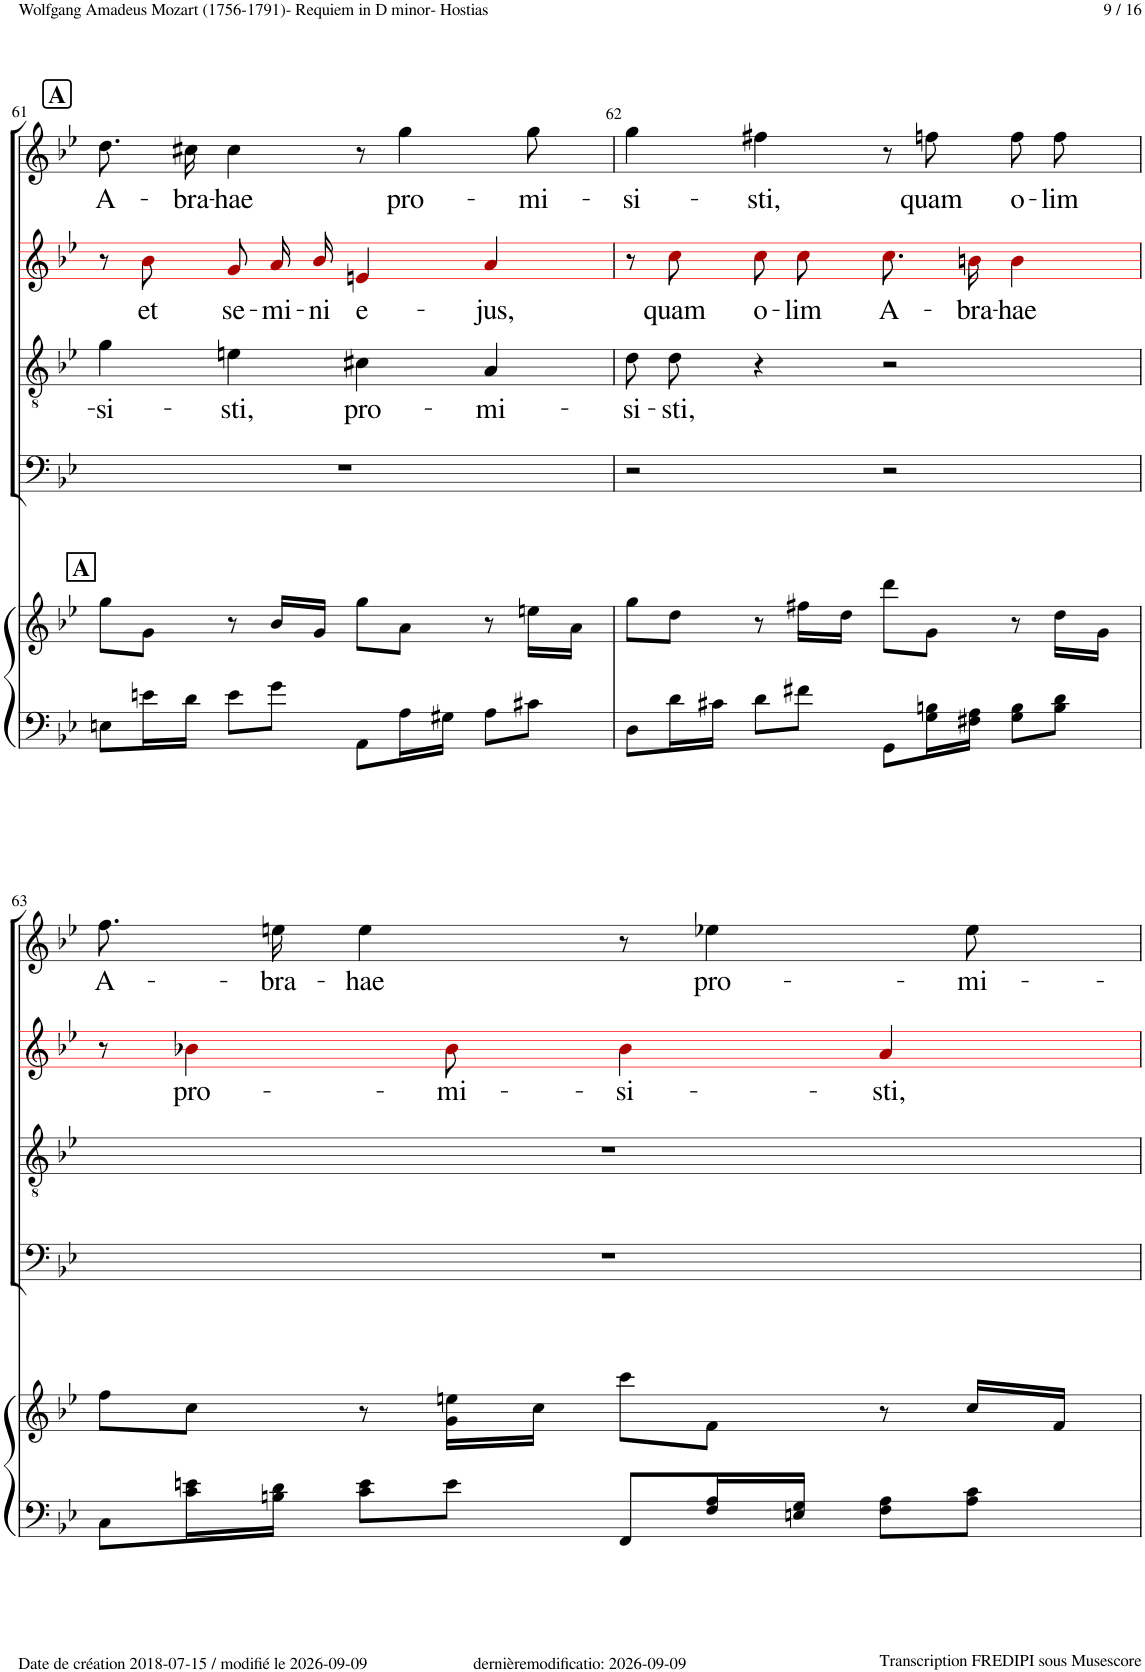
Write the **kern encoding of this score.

**kern	**kern	**kern	**kern	**text	**kern	**text	**kern	**text
*part5	*part5	*part4	*part3	*part3	*part2	*part2	*part1	*part1
*staff6	*staff5	*staff4	*staff3	*staff3	*staff2	*staff2	*staff1	*staff1
*I"Piano	*	*I"Bass	*I"Tenor	*	*I"Alto	*	*I"Soprano	*
*I'Pno	*	*	*	*	*	*	*	*
!!LO:PB:g=z
*clefF4	*clefG2	*clefF4	*clefGv2	*	*clefG2	*	*clefG2	*
*	*	*	*	*	*ITrd1c2	*	*	*
*k[b-e-]	*k[b-e-]	*k[b-e-]	*k[b-e-]	*	*k[b-e-]	*	*k[b-e-]	*
*M4/4	*M4/4	*M4/4	*M4/4	*	*M4/4	*	*M4/4	*
*met(c)	*met(c)	*met(c)	*met(c)	*	*met(c)	*	*met(c)	*
!!LO:REH:place=s1:a:B:cj:fs=14:t=A
=61	=61	=61	=61	=61	=61	=61	=61	=61
!	!LO:TX:a:B:t=A	!	!	!	!	!	!	!
!	!	!	!	!LO:LY:b	!	!	!	!LO:LY:b
8En\L	8gg\L	1r	4g!\	-si-	8r	.	8.dd!\L	A-
!	!	!	!	!	!	!LO:LY:b	!	!
16en\L	8g\J	.	.	.	8b-!i\	et	.	.
!	!	!	!	!	!	!	!	!LO:LY:b
16d\JJ	.	.	.	.	.	.	16cc#X!\Jk	-bra-
!	!	!	!	!LO:LY:b	!	!LO:LY:b	!	!LO:LY:b
8e\L	8r	.	4en'~!\	-sti,	8g!i/L	se-	4cc#!\	-hae
!	!	!	!	!	!	!LO:LY:b	!	!
8g\J	16b-/LL	.	.	.	16a!i/L	-mi-	.	.
!	!	!	!	!	!	!LO:LY:b	!	!
.	16g/JJ	.	.	.	16b-!i/JJ	-ni	.	.
!	!	!	!	!LO:LY:b	!	!LO:LY:b	!	!
8AA\L	8gg\L	.	4c#X!\	pro-	4en!i/	e-	8r	.
!	!	!	!	!	!	!	!	!LO:LY:b
16A\L	8a\J	.	.	.	.	.	4gg!\	pro-
16G#X\JJ	.	.	.	.	.	.	.	.
!	!	!	!	!LO:LY:b	!	!LO:LY:b	!	!
8A\L	8r	.	4A!/	-mi-	4a!i/	-jus,	.	.
!	!	!	!	!	!	!	!	!LO:LY:b
8c#X\J	16een\LL	.	.	.	.	.	8gg!\	-mi-
.	16a\JJ	.	.	.	.	.	.	.
=62	=62	=62	=62	=62	=62	=62	=62	=62
!	!	!	!	!LO:LY:b	!	!	!	!LO:LY:b
8D\L	8gg\L	2r	8d!\L	-si-	8r	.	4gg!\	-si-
!	!	!	!	!LO:LY:b	!	!LO:LY:b	!	!
16d\L	8dd\J	.	8d!\J	-sti,	8cc!i\	quam	.	.
16c#X\JJ	.	.	.	.	.	.	.	.
!	!	!	!	!	!	!LO:LY:b	!	!LO:LY:b
8d\L	8r	.	4r	.	8cc!i\L	o-	4ff#X!\	-sti,
!	!	!	!	!	!	!LO:LY:b	!	!
8f#X\J	16ff#X\LL	.	.	.	8cc!i\J	-lim	.	.
.	16dd\JJ	.	.	.	.	.	.	.
!	!	!	!	!	!	!LO:LY:b	!	!
8GG\L	8ddd\L	2r	2r	.	8.cc!i\L	A-	8r	.
!	!	!	!	!	!	!	!	!LO:LY:b
16G\ 16Bn\L	8g\J	.	.	.	.	.	8ffn!\	quam
!	!	!	!	!	!	!LO:LY:b	!	!
16F#X\ 16A\JJ	.	.	.	.	16bn!i\Jk	-bra-	.	.
!	!	!	!	!	!	!LO:LY:b	!	!LO:LY:b
8G\ 8B\L	8r	.	.	.	4b!i\	-hae	8ff!\L	o-
!	!	!	!	!	!	!	!	!LO:LY:b
8B\ 8d\J	16dd\LL	.	.	.	.	.	8ff!\J	-lim
.	16g\JJ	.	.	.	.	.	.	.
!!LO:LB:g=z
=63	=63	=63	=63	=63	=63	=63	=63	=63
!	!	!	!	!	!	!	!	!LO:LY:b
8C\L	8ff\L	1r	1r	.	8r	.	8.ff!\L	A-
!	!	!	!	!	!	!LO:LY:b	!	!
16c\ 16en\L	8cc\J	.	.	.	4b-X!i\	pro-	.	.
!	!	!	!	!	!	!	!	!LO:LY:b
16Bn\ 16d\JJ	.	.	.	.	.	.	16een!\Jk	-bra-
!	!	!	!	!	!	!	!	!LO:LY:b
8c\ 8e\L	8r	.	.	.	.	.	4ee!\	-hae
!	!	!	!	!	!	!LO:LY:b	!	!
8e\J	16g\ 16een\LL	.	.	.	8b-!i\	-mi-	.	.
.	16cc\JJ	.	.	.	.	.	.	.
!	!	!	!	!	!	!LO:LY:b	!	!
8FF/L	8ccc\L	.	.	.	4b-!i\	-si-	8r	.
!	!	!	!	!	!	!	!	!LO:LY:b
16F/ 16A/L	8f\J	.	.	.	.	.	4ee-X!\	pro-
16En/ 16G/JJ	.	.	.	.	.	.	.	.
!	!	!	!	!	!	!LO:LY:b	!	!
8F\ 8A\L	8r	.	.	.	4a!i/	-sti,	.	.
!	!	!	!	!	!	!	!	!LO:LY:b
8A\ 8c\J	16cc/LL	.	.	.	.	.	8ee-!\	-mi-
.	16f/JJ	.	.	.	.	.	.	.
=	=	=	=	=	=	=	=	=
*-	*-	*-	*-	*-	*-	*-	*-	*-
